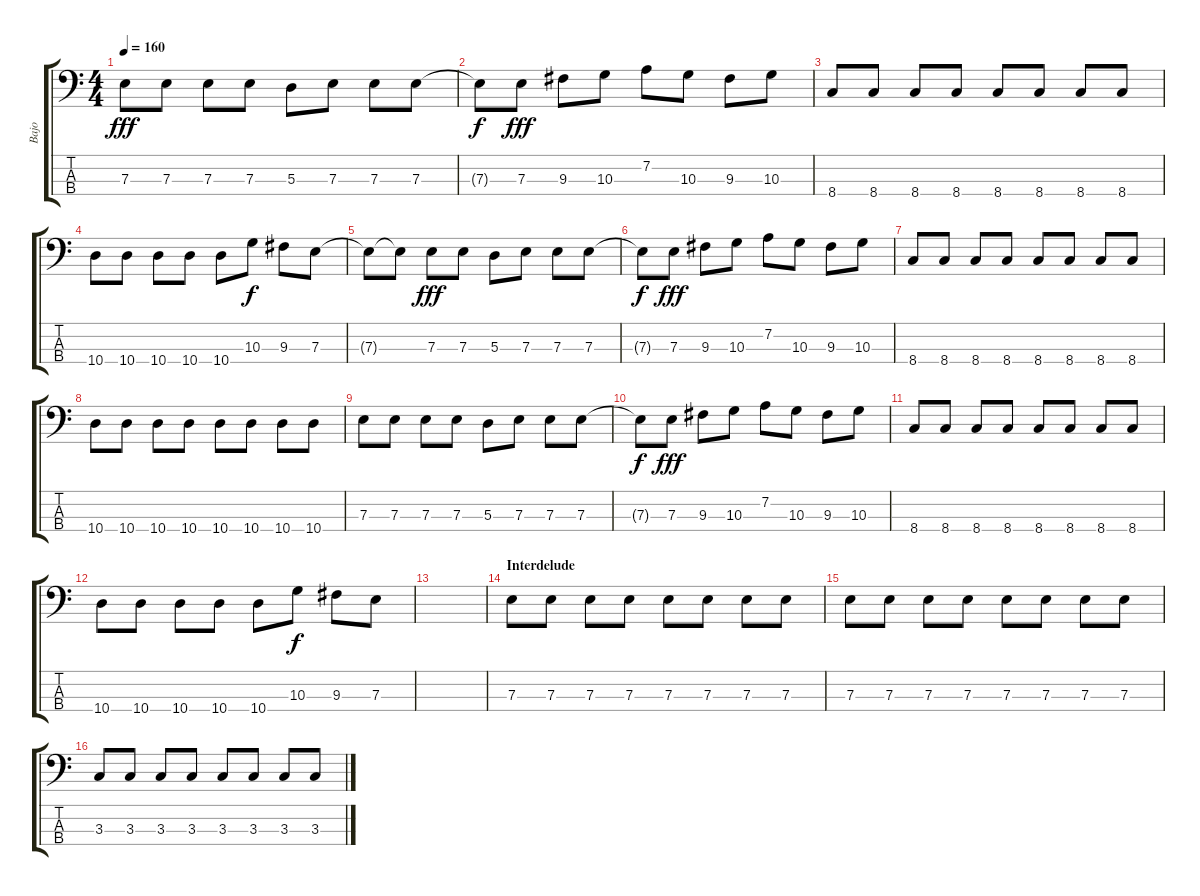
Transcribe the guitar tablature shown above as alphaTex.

\track ("Bajo" "Bajo") {instrument electricbassfinger}
\staff {score tabs}
\tuning (G2 D2 A1 E1) {hide}
\ts (4 4)
\tempo 160
\clef f4
\ks c
7.3.8{dy fff} 7.3.8 7.3.8 7.3.8 5.3.8 7.3.8 7.3.8 7.3.8 |
7.3{t}.8{dy f} 7.3.8{dy fff} 9.3.8 10.3.8 7.2.8 10.3.8 9.3.8 10.3.8 |
8.4.8 8.4.8 8.4.8 8.4.8 8.4.8 8.4.8 8.4.8 8.4.8 |
10.4.8 10.4.8 10.4.8 10.4.8 10.4.8 10.3.8{dy f} 9.3.8 7.3.8 |
7.3{t}.8 7.3{t}.8 7.3.8{dy fff} 7.3.8 5.3.8 7.3.8 7.3.8 7.3.8 |
7.3{t}.8{dy f} 7.3.8{dy fff} 9.3.8 10.3.8 7.2.8 10.3.8 9.3.8 10.3.8 |
8.4.8 8.4.8 8.4.8 8.4.8 8.4.8 8.4.8 8.4.8 8.4.8 |
10.4.8 10.4.8 10.4.8 10.4.8 10.4.8 10.4.8 10.4.8 10.4.8 |
7.3.8 7.3.8 7.3.8 7.3.8 5.3.8 7.3.8 7.3.8 7.3.8 |
7.3{t}.8{dy f} 7.3.8{dy fff} 9.3.8 10.3.8 7.2.8 10.3.8 9.3.8 10.3.8 |
8.4.8 8.4.8 8.4.8 8.4.8 8.4.8 8.4.8 8.4.8 8.4.8 |
10.4.8 10.4.8 10.4.8 10.4.8 10.4.8 10.3.8{dy f} 9.3.8 7.3.8 |
|
\section ("" "Interdelude")
7.3.8 7.3.8 7.3.8 7.3.8 7.3.8 7.3.8 7.3.8 7.3.8 |
7.3.8 7.3.8 7.3.8 7.3.8 7.3.8 7.3.8 7.3.8 7.3.8 |
3.3.8 3.3.8 3.3.8 3.3.8 3.3.8 3.3.8 3.3.8 3.3.8
